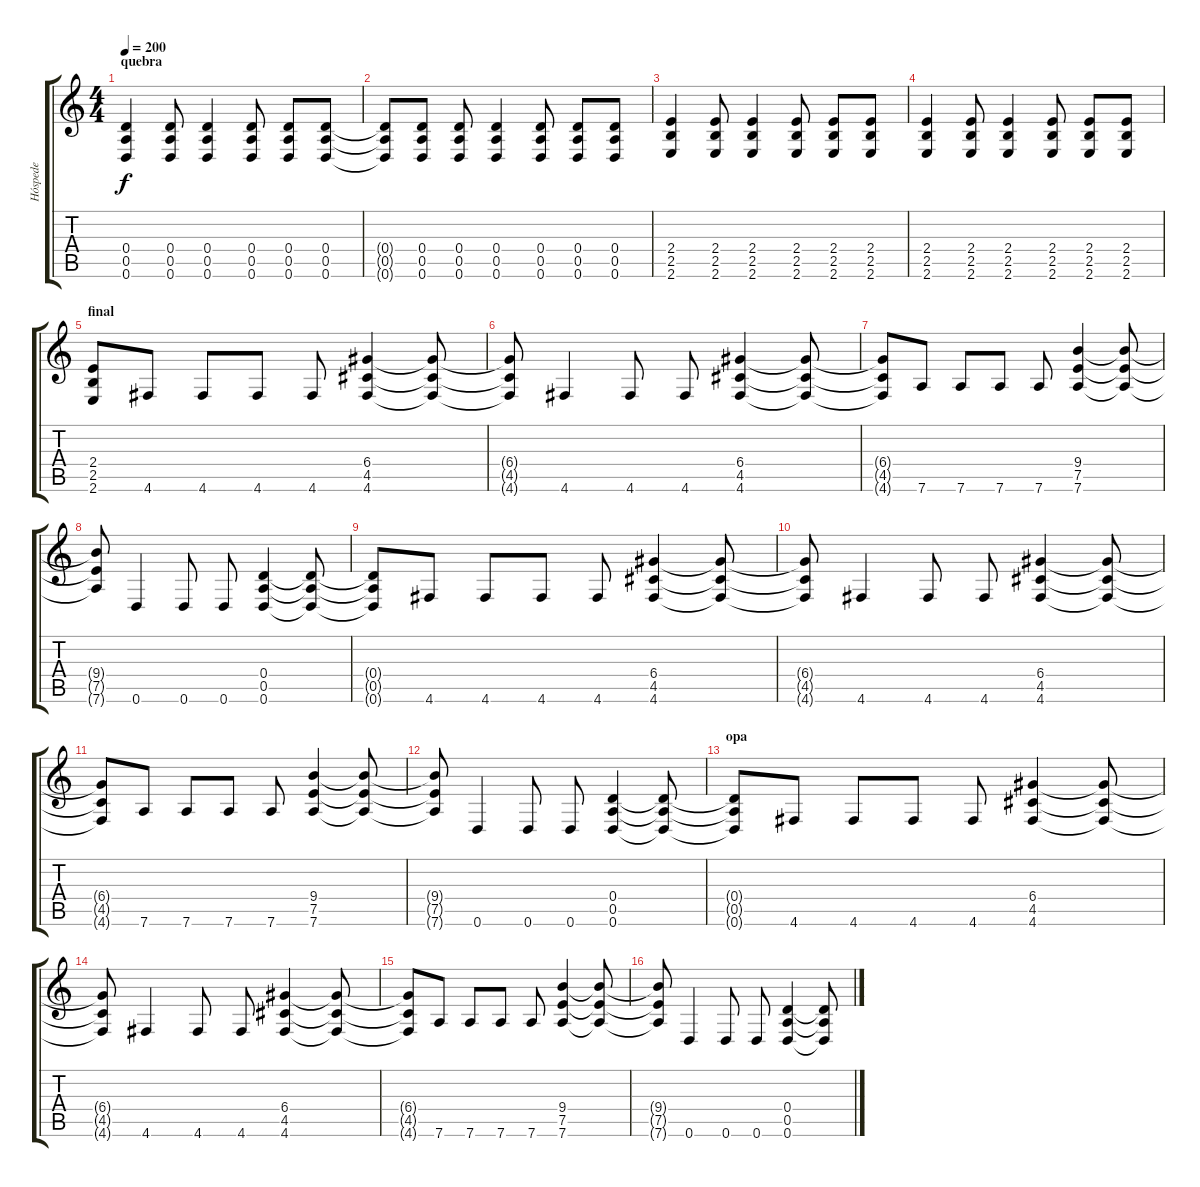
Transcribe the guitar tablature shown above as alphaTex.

\track ("Hóspede" "Hóspede") {instrument distortionguitar}
\staff {score tabs}
\tuning (E4 B3 G3 D3 A2 D2) {hide}
\ts (4 4)
\section ("" "quebra")
\tempo 200
\clef g2
\ks c
(0.4 0.5 0.6).4{dy f} (0.4 0.5 0.6).8 (0.4 0.5 0.6).4 (0.4 0.5 0.6).8 (0.4 0.5 0.6).8 (0.4 0.5 0.6).8 |
(0.4{t} 0.5{t} 0.6{t}).8 (0.4 0.5 0.6).8 (0.4 0.5 0.6).8 (0.4 0.5 0.6).4 (0.4 0.5 0.6).8 (0.4 0.5 0.6).8 (0.4 0.5 0.6).8 |
(2.4 2.5 2.6).4 (2.4 2.5 2.6).8 (2.4 2.5 2.6).4 (2.4 2.5 2.6).8 (2.4 2.5 2.6).8 (2.4 2.5 2.6).8 |
(2.4 2.5 2.6).4 (2.4 2.5 2.6).8 (2.4 2.5 2.6).4 (2.4 2.5 2.6).8 (2.4 2.5 2.6).8 (2.4 2.5 2.6).8 |
\section ("" "final")
(2.4 2.5 2.6).8 4.6.8 4.6.8 4.6.8 4.6.8 (6.4 4.5 4.6).4 (6.4{t} 4.5{t} 4.6{t}).8 |
(6.4{t} 4.5{t} 4.6{t}).8 4.6.4 4.6.8 4.6.8 (6.4 4.5 4.6).4 (6.4{t} 4.5{t} 4.6{t}).8 |
(6.4{t} 4.5{t} 4.6{t}).8 7.6.8 7.6.8 7.6.8 7.6.8 (9.4 7.5 7.6).4 (9.4{t} 7.5{t} 7.6{t}).8 |
(9.4{t} 7.5{t} 7.6{t}).8 0.6.4 0.6.8 0.6.8 (0.4 0.5 0.6).4 (0.4{t} 0.5{t} 0.6{t}).8 |
(0.4{t} 0.5{t} 0.6{t}).8 4.6.8 4.6.8 4.6.8 4.6.8 (6.4 4.5 4.6).4 (6.4{t} 4.5{t} 4.6{t}).8 |
(6.4{t} 4.5{t} 4.6{t}).8 4.6.4 4.6.8 4.6.8 (6.4 4.5 4.6).4 (6.4{t} 4.5{t} 4.6{t}).8 |
(6.4{t} 4.5{t} 4.6{t}).8 7.6.8 7.6.8 7.6.8 7.6.8 (9.4 7.5 7.6).4 (9.4{t} 7.5{t} 7.6{t}).8 |
(9.4{t} 7.5{t} 7.6{t}).8 0.6.4 0.6.8 0.6.8 (0.4 0.5 0.6).4 (0.4{t} 0.5{t} 0.6{t}).8 |
\section ("" "opa")
(0.4{t} 0.5{t} 0.6{t}).8 4.6.8 4.6.8 4.6.8 4.6.8 (6.4 4.5 4.6).4 (6.4{t} 4.5{t} 4.6{t}).8 |
(6.4{t} 4.5{t} 4.6{t}).8 4.6.4 4.6.8 4.6.8 (6.4 4.5 4.6).4 (6.4{t} 4.5{t} 4.6{t}).8 |
(6.4{t} 4.5{t} 4.6{t}).8 7.6.8 7.6.8 7.6.8 7.6.8 (9.4 7.5 7.6).4 (9.4{t} 7.5{t} 7.6{t}).8 |
(9.4{t} 7.5{t} 7.6{t}).8 0.6.4 0.6.8 0.6.8 (0.4 0.5 0.6).4 (0.4{t} 0.5{t} 0.6{t}).8
